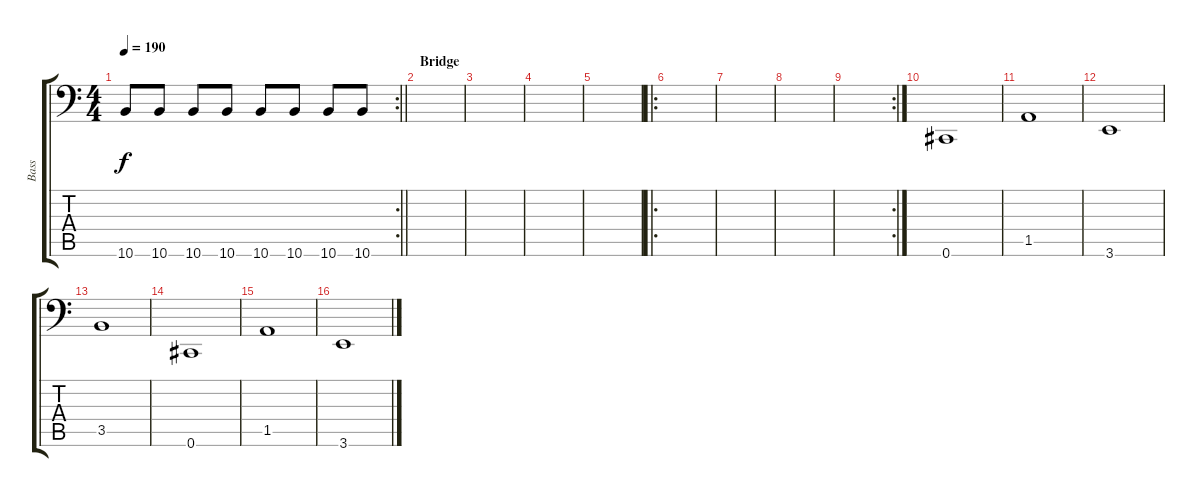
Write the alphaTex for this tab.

\track ("Bass" "Bass") {instrument electricbasspick}
\staff {score tabs}
\tuning (Eb3 Bb2 Gb2 Db2 Ab1 Db1) {hide}
\rc 2
\ts (4 4)
\tempo 190
\clef f4
\barLineRight lightlight
\ks c
10.6.8{dy f} 10.6.8 10.6.8 10.6.8 10.6.8 10.6.8 10.6.8 10.6.8 |
\section ("" "Bridge")
|
|
|
|
\ro
|
|
|
\rc 2
|
0.6.1 |
1.5.1 |
3.6.1 |
3.5.1 |
0.6.1 |
1.5.1 |
3.6.1
